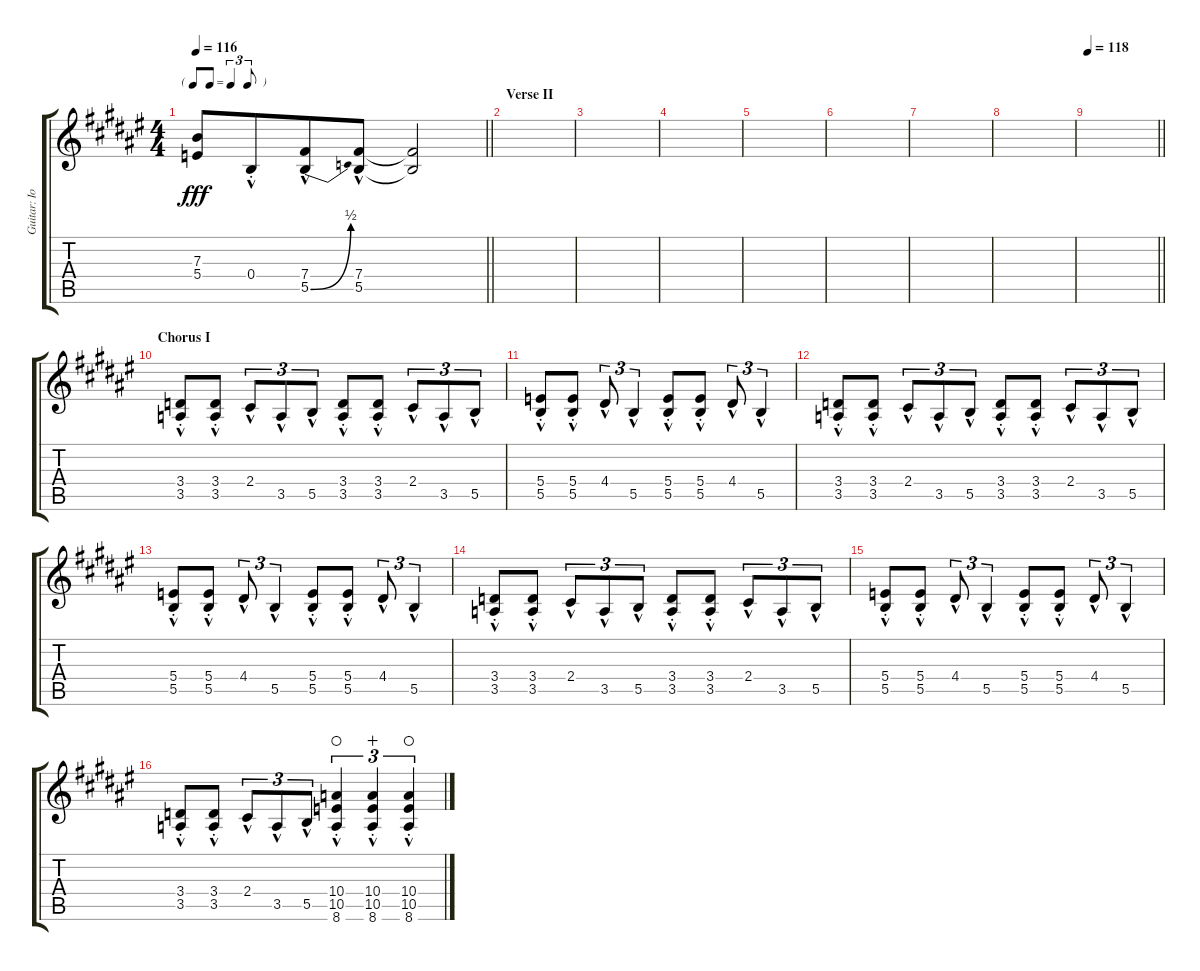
\track ("Guitar: Iommi" "Guitar: Io") {instrument distortionguitar}
\staff {score tabs}
\tuning (Db4 Ab3 E3 B2 Gb2 Db2) {hide}
\ts (4 4)
\tf triplet8th
\tempo 116
\clef g2
\barLineRight lightlight
\ks f#
(7.3{t} 5.4{t}).8{dy fff} 0.4{hac st}.8{beam merge} (7.4{hac} 5.5{be (bend 0 0 60 2) hac}).8 (7.4{hac} 5.5{hac}).8 (7.4{t} 5.5{t}).2 |
\section ("" "Verse II")
|
|
|
|
|
|
|
\tempo 118
\barLineRight lightlight
|
\section ("" "Chorus I")
(3.4{hac st} 3.5{hac st}).8 (3.4{hac st} 3.5{hac st}).8 2.4{hac}.8{tu (3 2)} 3.5{hac}.8{tu (3 2)} 5.5{hac}.8{tu (3 2)} (3.4{hac st} 3.5{hac st}).8 (3.4{hac st} 3.5{hac st}).8 2.4{hac}.8{tu (3 2)} 3.5{hac}.8{tu (3 2)} 5.5{hac}.8{tu (3 2)} |
(5.4{hac st} 5.5{hac st}).8 (5.4{hac st} 5.5{hac st}).8 4.4{hac}.8{tu (3 2)} 5.5{hac}.4{tu (3 2)} (5.4{hac st} 5.5{hac st}).8 (5.4{hac st} 5.5{hac st}).8 4.4{hac}.8{tu (3 2)} 5.5{hac}.4{tu (3 2)} |
(3.4{hac st} 3.5{hac st}).8 (3.4{hac st} 3.5{hac st}).8 2.4{hac}.8{tu (3 2)} 3.5{hac}.8{tu (3 2)} 5.5{hac}.8{tu (3 2)} (3.4{hac st} 3.5{hac st}).8 (3.4{hac st} 3.5{hac st}).8 2.4{hac}.8{tu (3 2)} 3.5{hac}.8{tu (3 2)} 5.5{hac}.8{tu (3 2)} |
(5.4{hac st} 5.5{hac st}).8 (5.4{hac st} 5.5{hac st}).8 4.4{hac}.8{tu (3 2)} 5.5{hac}.4{tu (3 2)} (5.4{hac st} 5.5{hac st}).8 (5.4{hac st} 5.5{hac st}).8 4.4{hac}.8{tu (3 2)} 5.5{hac}.4{tu (3 2)} |
(3.4{hac st} 3.5{hac st}).8 (3.4{hac st} 3.5{hac st}).8 2.4{hac}.8{tu (3 2)} 3.5{hac}.8{tu (3 2)} 5.5{hac}.8{tu (3 2)} (3.4{hac st} 3.5{hac st}).8 (3.4{hac st} 3.5{hac st}).8 2.4{hac}.8{tu (3 2)} 3.5{hac}.8{tu (3 2)} 5.5{hac}.8{tu (3 2)} |
(5.4{hac st} 5.5{hac st}).8 (5.4{hac st} 5.5{hac st}).8 4.4{hac}.8{tu (3 2)} 5.5{hac}.4{tu (3 2)} (5.4{hac st} 5.5{hac st}).8 (5.4{hac st} 5.5{hac st}).8 4.4{hac}.8{tu (3 2)} 5.5{hac}.4{tu (3 2)} |
(3.4{hac st} 3.5{hac st}).8 (3.4{hac st} 3.5{hac st}).8 2.4{hac}.8{tu (3 2)} 3.5{hac}.8{tu (3 2)} 5.5{hac}.8{tu (3 2)} (10.4{hac st} 10.5{hac st} 8.6{hac st}).4{tu (3 2) waho} (10.4{hac st} 10.5{hac st} 8.6{hac st}).4{tu (3 2) wahc} (10.4{hac st} 10.5{hac st} 8.6{hac st}).4{tu (3 2) waho}
